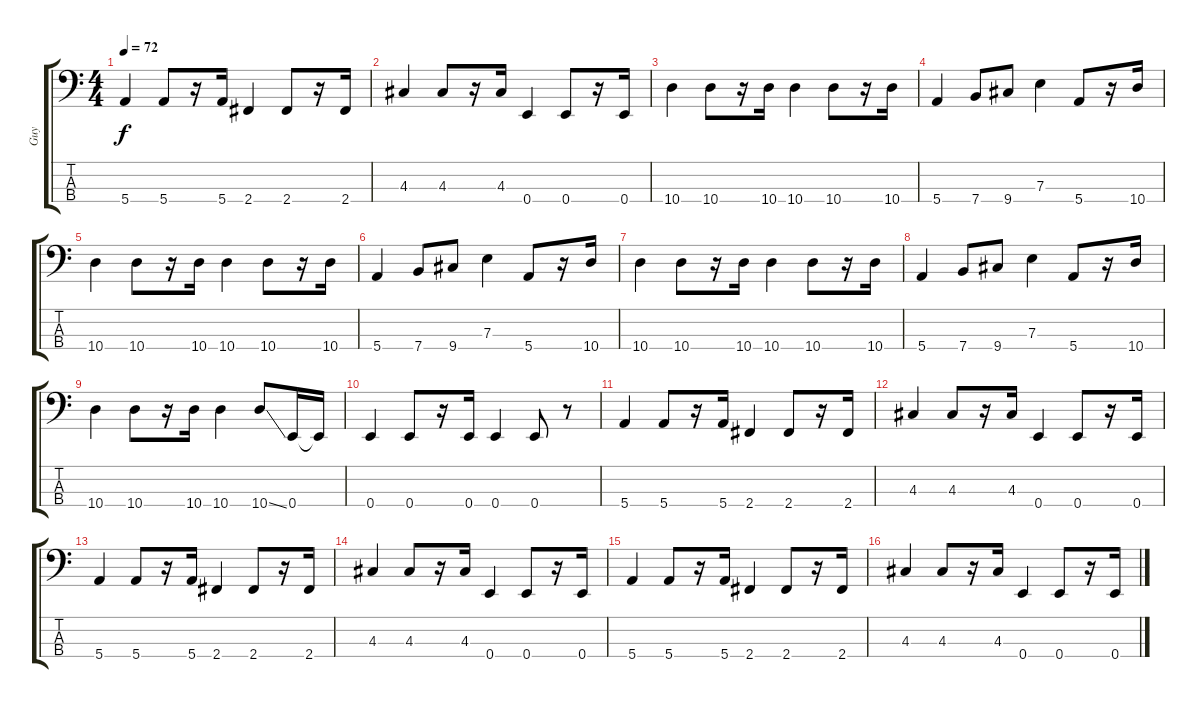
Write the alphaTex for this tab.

\track ("Guy" "Guy") {instrument electricbasspick}
\staff {score tabs}
\tuning (G2 D2 A1 E1) {hide}
\ts (4 4)
\tempo 72
\clef f4
\ks c
5.4.4{dy f} 5.4.8 r.16 5.4.16 2.4.4 2.4.8 r.16 2.4.16 |
4.3.4 4.3.8 r.16 4.3.16 0.4.4 0.4.8 r.16 0.4.16 |
10.4.4 10.4.8 r.16 10.4.16 10.4.4 10.4.8 r.16 10.4.16 |
5.4.4 7.4.8 9.4.8 7.3.4 5.4.8 r.16 10.4.16 |
10.4.4 10.4.8 r.16 10.4.16 10.4.4 10.4.8 r.16 10.4.16 |
5.4.4 7.4.8 9.4.8 7.3.4 5.4.8 r.16 10.4.16 |
10.4.4 10.4.8 r.16 10.4.16 10.4.4 10.4.8 r.16 10.4.16 |
5.4.4 7.4.8 9.4.8 7.3.4 5.4.8 r.16 10.4.16 |
10.4.4 10.4.8 r.16 10.4.16 10.4.4 10.4{ss}.8 0.4.16 0.4{t}.16 |
0.4.4 0.4.8 r.16 0.4.16 0.4.4 0.4.8 r.8 |
5.4.4 5.4.8 r.16 5.4.16 2.4.4 2.4.8 r.16 2.4.16 |
4.3.4 4.3.8 r.16 4.3.16 0.4.4 0.4.8 r.16 0.4.16 |
5.4.4 5.4.8 r.16 5.4.16 2.4.4 2.4.8 r.16 2.4.16 |
4.3.4 4.3.8 r.16 4.3.16 0.4.4 0.4.8 r.16 0.4.16 |
5.4.4 5.4.8 r.16 5.4.16 2.4.4 2.4.8 r.16 2.4.16 |
4.3.4 4.3.8 r.16 4.3.16 0.4.4 0.4.8 r.16 0.4.16
